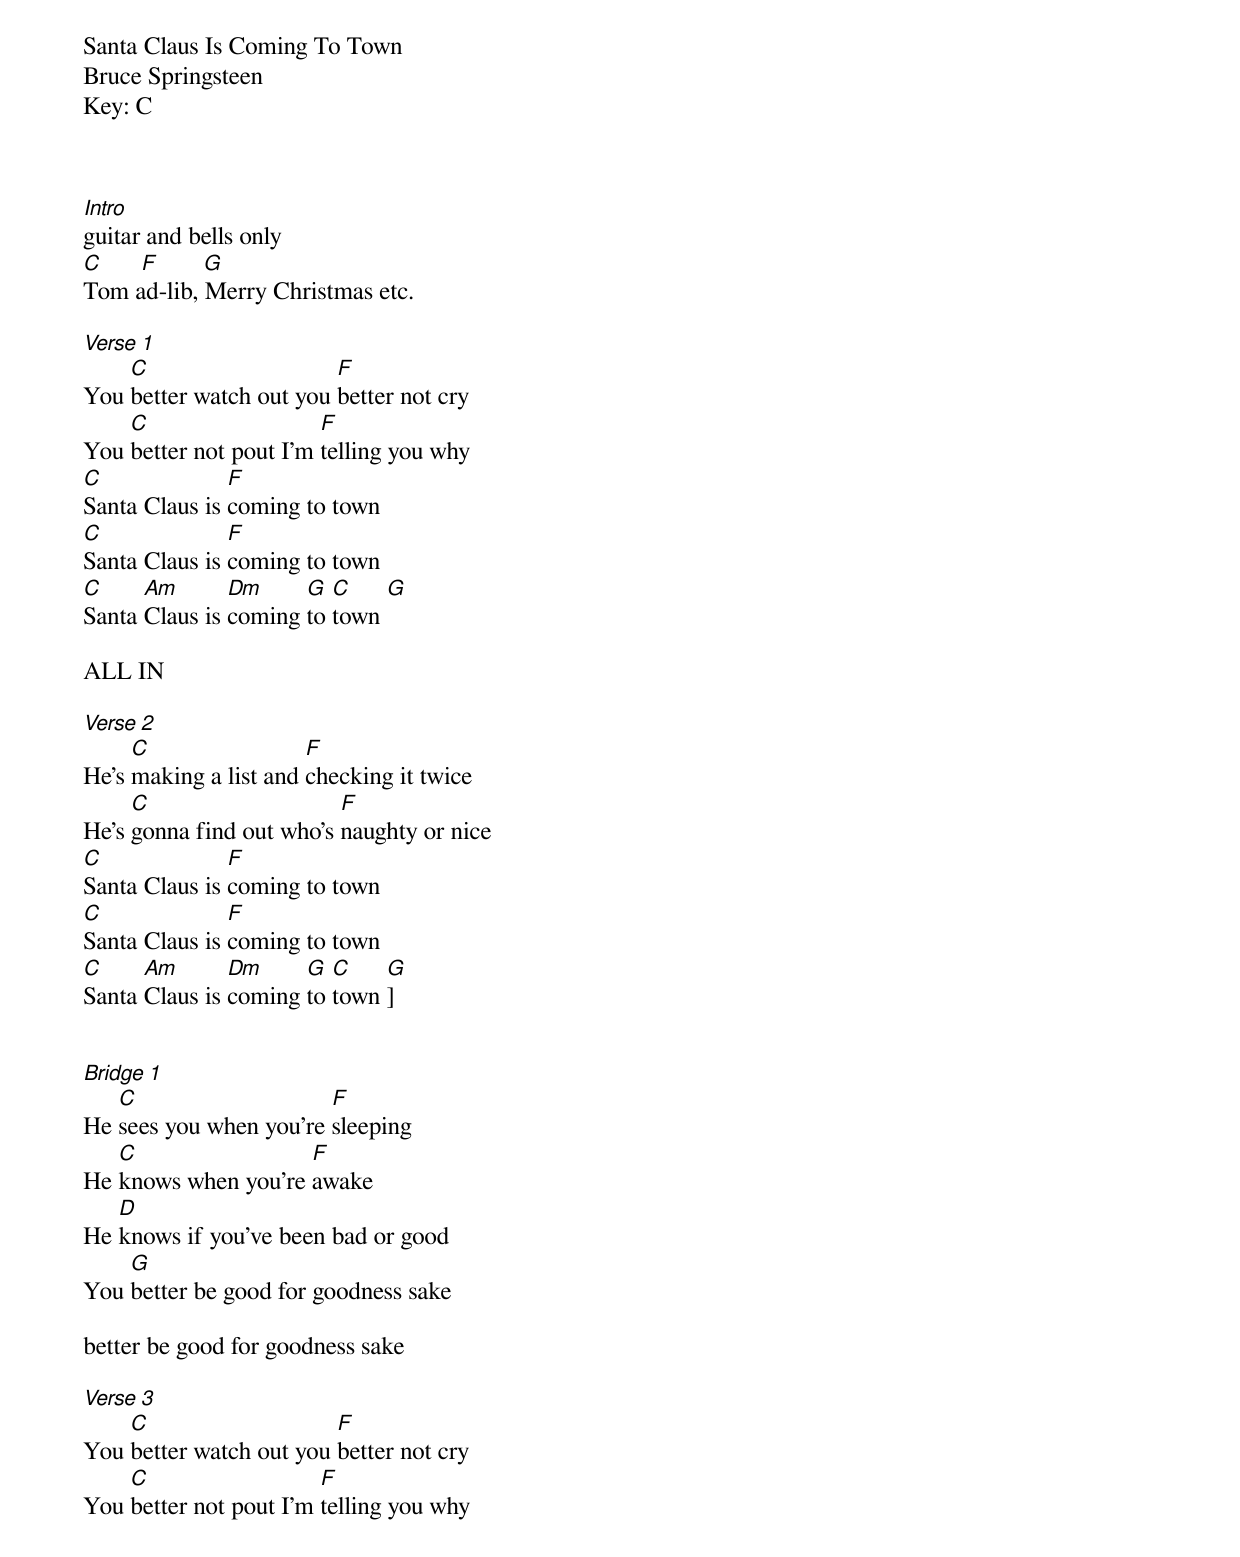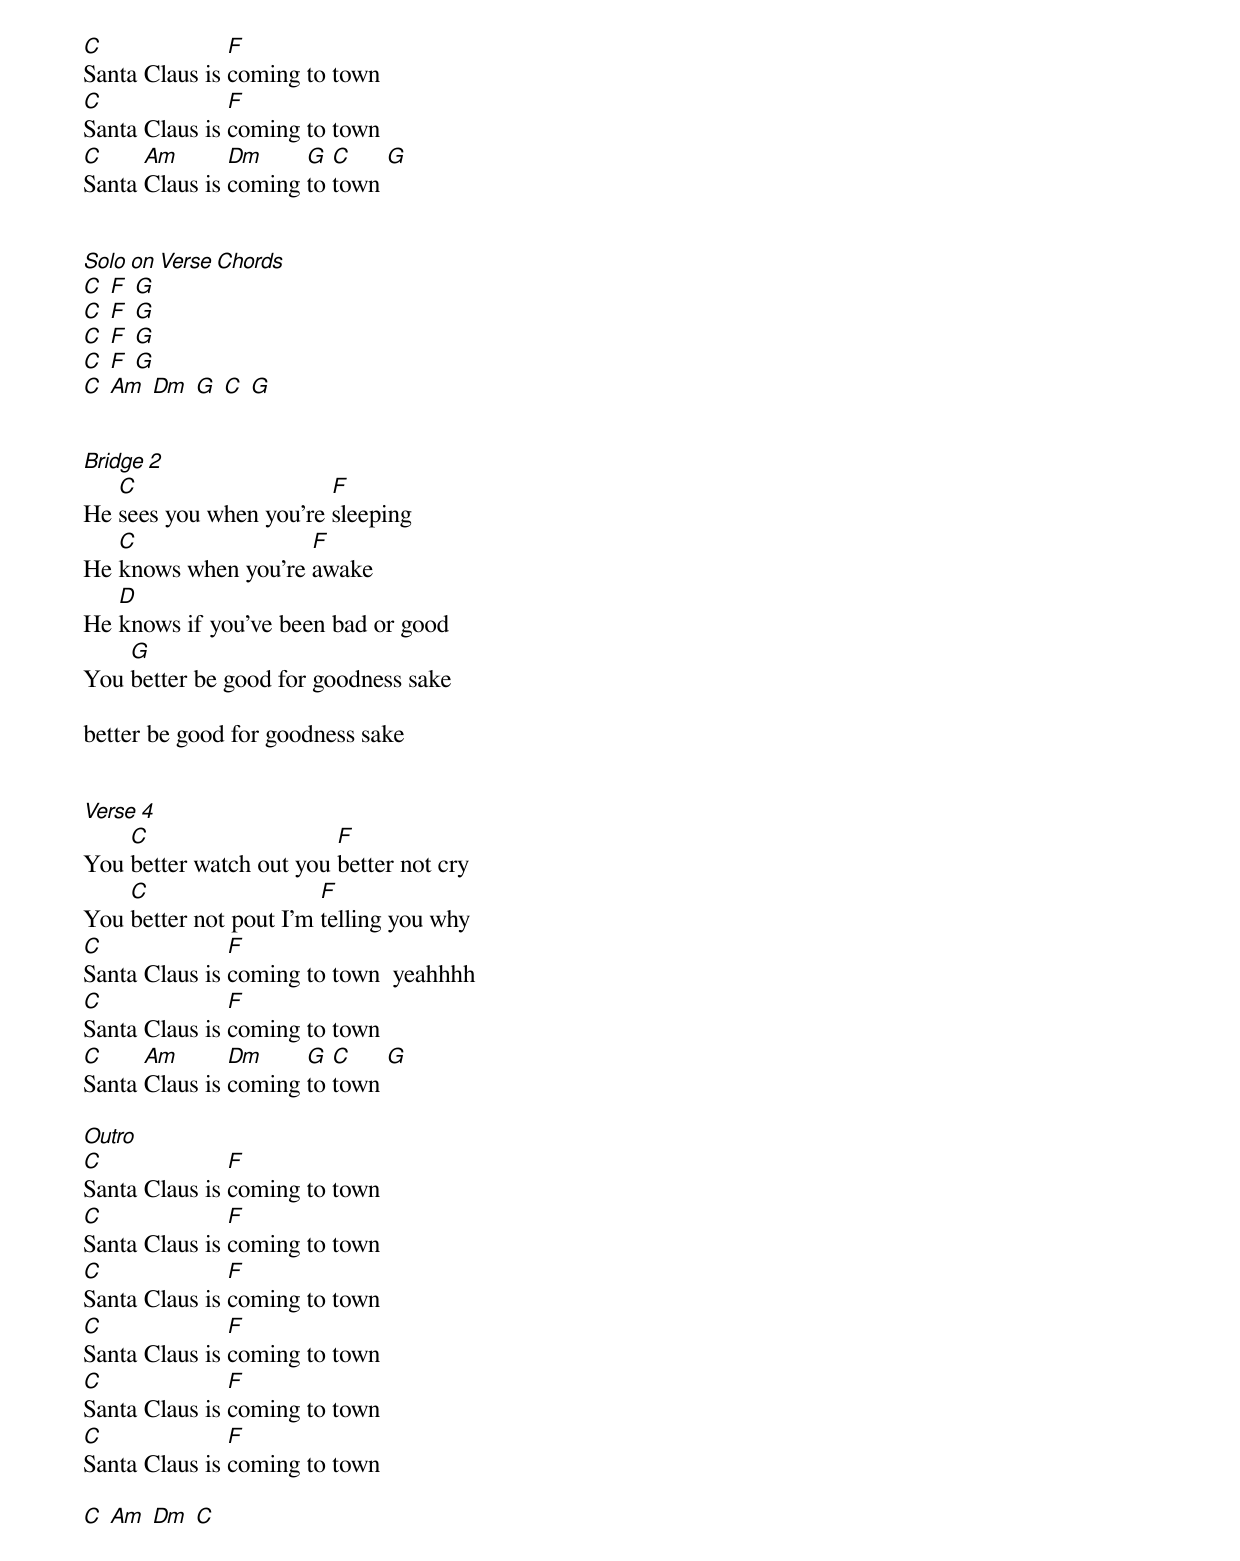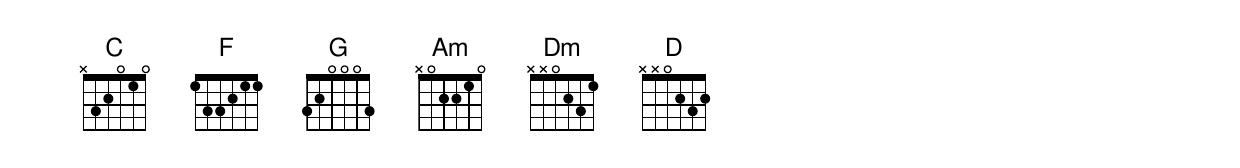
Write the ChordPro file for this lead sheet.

Santa Claus Is Coming To Town
Bruce Springsteen
Key: C



[Intro]
guitar and bells only
[C]      [F]       [G]
Tom ad-lib, Merry Christmas etc.

[Verse 1]
You [C]better watch out you [F]better not cry
You [C]better not pout I'm [F]telling you why
[C]Santa Claus is [F]coming to town
[C]Santa Claus is [F]coming to town
[C]Santa [Am]Claus is [Dm]coming [G]to [C]town [G]

ALL IN

[Verse 2]
He's [C]making a list and [F]checking it twice
He’s [C]gonna find out who's [F]naughty or nice
[C]Santa Claus is [F]coming to town
[C]Santa Claus is [F]coming to town
[C]Santa [Am]Claus is [Dm]coming [G]to [C]town [G]]


[Bridge 1]
He [C]sees you when you're [F]sleeping
He [C]knows when you're [F]awake
He [D]knows if you've been bad or good
You [G]better be good for goodness sake

better be good for goodness sake

[Verse 3]
You [C]better watch out you [F]better not cry
You [C]better not pout I'm [F]telling you why
[C]Santa Claus is [F]coming to town
[C]Santa Claus is [F]coming to town
[C]Santa [Am]Claus is [Dm]coming [G]to [C]town [G]


[Solo on Verse Chords]
[C] [F] [G]
[C] [F] [G]
[C] [F] [G]
[C] [F] [G]
[C] [Am] [Dm] [G] [C] [G]


[Bridge 2]
He [C]sees you when you're [F]sleeping
He [C]knows when you're [F]awake
He [D]knows if you've been bad or good
You [G]better be good for goodness sake

better be good for goodness sake


[Verse 4]
You [C]better watch out you [F]better not cry
You [C]better not pout I'm [F]telling you why
[C]Santa Claus is [F]coming to town  yeahhhh
[C]Santa Claus is [F]coming to town
[C]Santa [Am]Claus is [Dm]coming [G]to [C]town [G]

[Outro]
[C]Santa Claus is [F]coming to town
[C]Santa Claus is [F]coming to town
[C]Santa Claus is [F]coming to town
[C]Santa Claus is [F]coming to town
[C]Santa Claus is [F]coming to town
[C]Santa Claus is [F]coming to town

[C] [Am] [Dm] [C]
